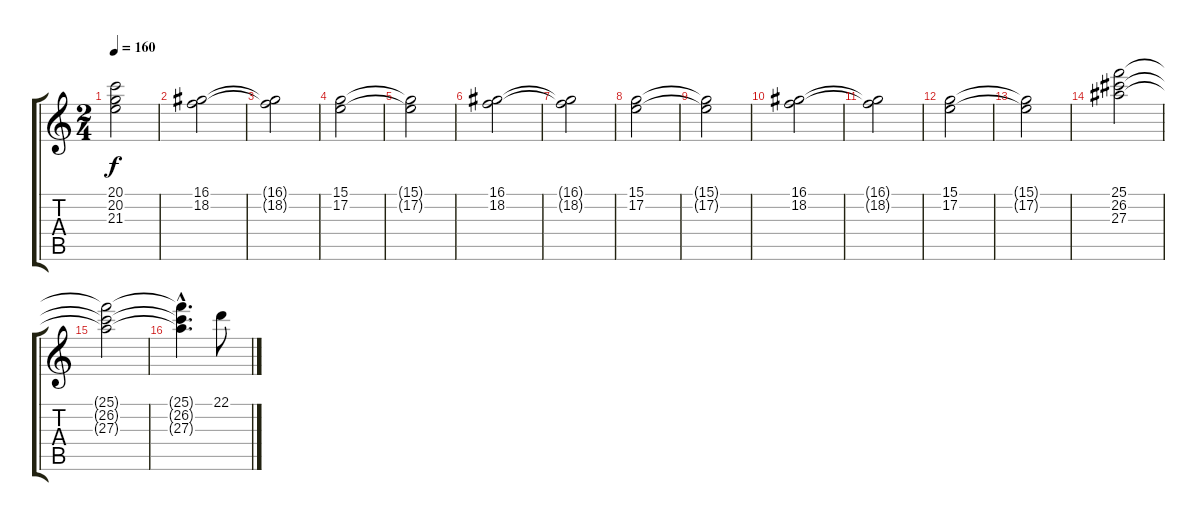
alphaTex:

\track "" {instrument percussiveorgan}
\staff {score tabs}
\tuning (E4 B3 G3 D3 A2 E2) {hide}
\ts (2 4)
\tempo 160
\clef g2
\ks c
(20.1{t} 20.2{t} 21.3{t}).2{dy f} |
(16.1 18.2).2 |
(16.1{t} 18.2{t}).2 |
(15.1 17.2).2 |
(15.1{t} 17.2{t}).2 |
(16.1 18.2).2 |
(16.1{t} 18.2{t}).2 |
(15.1 17.2).2 |
(15.1{t} 17.2{t}).2 |
(16.1 18.2).2 |
(16.1{t} 18.2{t}).2 |
(15.1 17.2).2 |
(15.1{t} 17.2{t}).2 |
(25.1 26.2 27.3).2 |
(25.1{t} 26.2{t} 27.3{t}).2 |
(25.1{t} 26.2{hac t} 27.3{t}).4{d} 22.1.8
